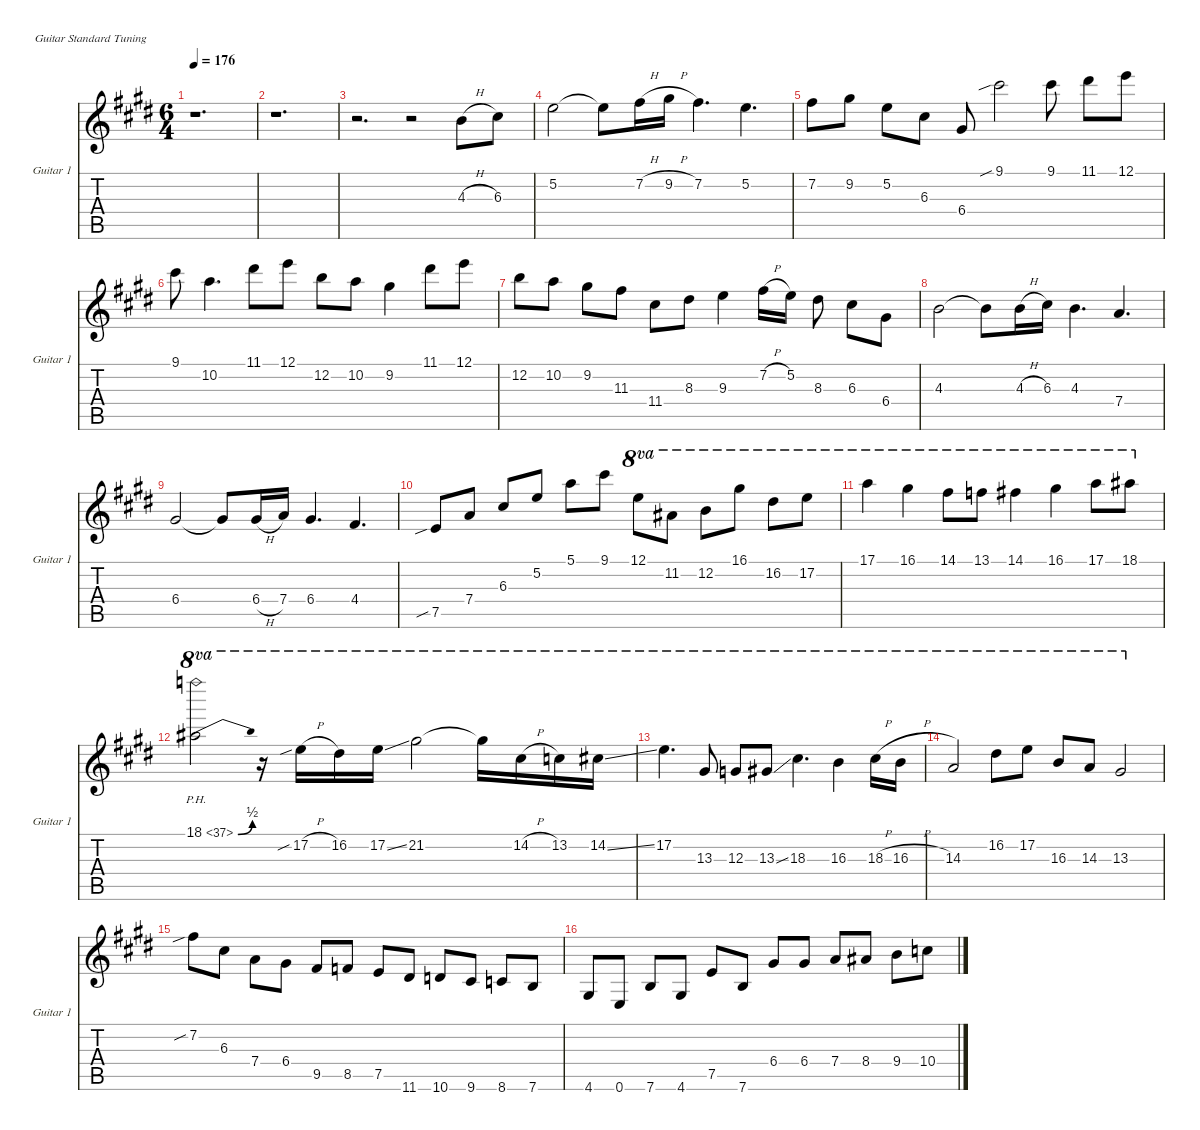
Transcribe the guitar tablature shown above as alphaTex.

\defaultSystemsLayout 4
\hideDynamics
\bracketExtendMode nobrackets
\useSystemSignSeparator
\singleTrackTrackNamePolicy allsystems
\multiTrackTrackNamePolicy allsystems
\firstSystemTrackNameMode fullname
\otherSystemsTrackNameMode fullname
\firstSystemTrackNameOrientation horizontal
\otherSystemsTrackNameOrientation horizontal
\track ("Guitar 1" "n.guit.") {instrument acousticguitarnylon}
\staff {score tabs}
\tuning (E4 B3 G3 D3 A2 E2)
\ts (6 4)
\tempo 176
\clef g2
\ks e
r.1{d dy ff beam Down} |
r.1{d beam Down} |
r.2{d beam Down} r.2{beam Down} 4.3{h acc forcenatural}.8{beam Down} 6.3{acc #}.8{beam Down} |
5.2{acc forcenatural}.2{beam Down} 5.2{t acc forcenatural}.8{beam Down} 7.2{h acc #}.16{beam Down} 9.2{h acc #}.16{beam Down} 7.2{acc #}.4{d beam Down} 5.2{acc forcenatural}.4{d beam Down} |
7.2{acc #}.8{beam Down} 9.2{acc #}.8{beam Down} 5.2{acc forcenatural}.8{beam Down} 6.3{acc #}.8{beam Up} 6.4{acc #}.8{beam Up} 9.1{sib acc #}.2{beam Down} 9.1{acc #}.8{beam Down} 11.1{acc #}.8{beam Down} 12.1{acc forcenatural}.8{beam Down} |
9.1{acc #}.8{beam Down} 10.2{acc forcenatural}.4{d beam Down} 11.1{acc #}.8{beam Down} 12.1{acc forcenatural}.8{beam Down} 12.2{acc forcenatural}.8{beam Down} 10.2{acc forcenatural}.8{beam Down} 9.2{acc #}.4{beam Down} 11.1{acc #}.8{beam Down} 12.1{acc forcenatural}.8{beam Down} |
12.2{acc forcenatural}.8{beam Down} 10.2{acc forcenatural}.8{beam Down} 9.2{acc #}.8{beam Down} 11.3{acc #}.8{beam Down} 11.4{acc #}.8{beam Down} 8.3{acc #}.8{beam Down} 9.3{acc forcenatural}.4{beam Down} 7.2{h acc #}.16{beam Down} 5.2{acc forcenatural}.16{beam Down beam split} 8.3{acc #}.8{beam Down} 6.3{acc #}.8{beam Down} 6.4{acc #}.8{beam Down} |
4.3{acc forcenatural}.2{beam Down} 4.3{t acc forcenatural}.8{beam Down} 4.3{h acc forcenatural}.16{beam Down} 6.3{acc #}.16{beam Down} 4.3{acc forcenatural}.4{d beam Down} 7.4{acc forcenatural}.4{d beam Up} |
6.4{acc #}.2{beam Up} 6.4{t acc #}.8{beam Up} 6.4{h acc #}.16{beam Up} 7.4{acc forcenatural}.16{beam Up} 6.4{acc #}.4{d beam Up} 4.4{acc #}.4{d beam Up} |
7.5{sib acc forcenatural}.8{beam Up} 7.4{acc forcenatural}.8{beam Up} 6.3{acc #}.8{beam Up} 5.2{acc forcenatural}.8{beam Down} 5.1{acc forcenatural}.8{beam Down} 9.1{acc #}.8{beam Down} 12.1{acc forcenatural}.8{ot 8va beam Down} 11.2{acc #}.8{ot 8va beam Down} 12.2{acc forcenatural}.8{ot 8va beam Down} 16.1{acc #}.8{ot 8va beam Down} 16.2{acc #}.8{ot 8va beam Down} 17.2{acc forcenatural}.8{ot 8va beam Down} |
17.1{acc forcenatural}.4{ot 8va beam Down} 16.1{acc #}.4{ot 8va beam Down} 14.1{acc #}.8{ot 8va beam Down} 13.1{acc forcenatural}.8{ot 8va beam Down} 14.1{acc #}.4{ot 8va beam Down} 16.1{acc #}.4{ot 8va beam Down} 17.1{acc forcenatural}.8{ot 8va beam Down} 18.1{acc #}.8{ot 8va beam Down} |
18.1{be (bend 0 0 15 2) ph 19 acc #}.2{ot 8va dy f beam Down} r.16{ot 8va beam Down} 17.2{sib h acc forcenatural}.16{ot 8va dy ff beam Down} 16.2{acc #}.16{ot 8va beam Down} 17.2{ss acc forcenatural}.16{ot 8va beam Down} 21.2{acc #}.2{ot 8va beam Down} 21.2{t acc #}.16{ot 8va dy f beam Down} 14.2{h acc #}.16{ot 8va dy ff beam Down} 13.2{acc forcenatural}.16{ot 8va beam Down} 14.2{ss acc #}.16{ot 8va beam Down} |
17.2{acc forcenatural}.4{d ot 8va beam Down} 13.3{acc #}.8{ot 8va beam Up} 12.3{acc forcenatural}.8{ot 8va beam Up} 13.3{ss acc #}.8{ot 8va beam Up} 18.3{acc #}.4{d ot 8va beam Down} 16.3{acc forcenatural}.4{ot 8va beam Down} 18.3{h acc #}.16{ot 8va beam Down} 16.3{h acc forcenatural}.16{ot 8va beam Down} |
14.3{acc forcenatural}.2{ot 8va beam Up} 16.2{acc #}.8{ot 8va beam Down} 17.2{acc forcenatural}.8{ot 8va beam Down} 16.3{acc forcenatural}.8{ot 8va beam Up} 14.3{acc forcenatural}.8{ot 8va beam Up} 13.3{acc #}.2{ot 8va beam Up} |
7.2{sib acc #}.8{beam Down} 6.3{acc #}.8{beam Down} 7.4{acc forcenatural}.8{beam Down} 6.4{acc #}.8{beam Up} 9.5{acc #}.8{beam Up} 8.5{acc forcenatural}.8{beam Up} 7.5{acc forcenatural}.8{beam Up} 11.6{acc #}.8{beam Up} 10.6{acc forcenatural}.8{beam Up} 9.6{acc #}.8{beam Up} 8.6{acc forcenatural}.8{beam Up} 7.6{acc forcenatural}.8{beam Up} |
4.6{acc #}.8{beam Up} 0.6{acc forcenatural}.8{beam Up} 7.6{acc forcenatural}.8{beam Up} 4.6{acc #}.8{beam Up} 7.5{acc forcenatural}.8{beam Up} 7.6{acc forcenatural}.8{beam Up} 6.4{acc #}.8{beam Up} 6.4{acc #}.8{beam Up} 7.4{acc forcenatural}.8{beam Up} 8.4{acc #}.8{beam Down} 9.4{acc forcenatural}.8{beam Down} 10.4{acc forcenatural}.8{beam Down}
